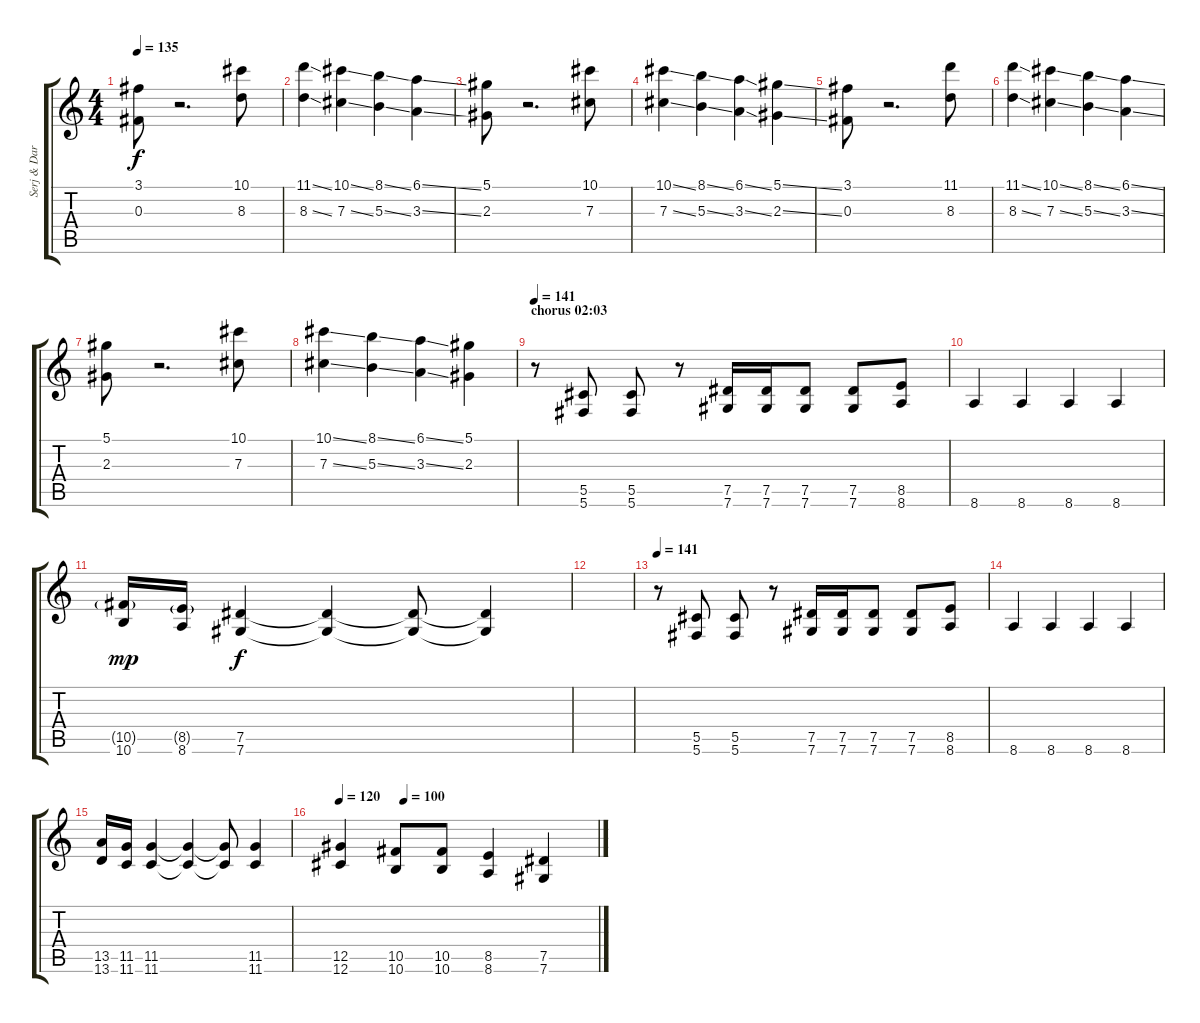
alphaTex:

\track ("Serj & Daron (Vocals)" "Serj & Dar") {instrument banjo}
\staff {score tabs}
\tuning (Eb4 Bb3 Gb3 Db3 Ab2 Db2) {hide}
\displaytranspose 12
\ts (4 4)
\tempo 135
\clef g2
\ks c
(3.1 0.3).8{dy f} r.2{d} (10.1 8.3).8 |
(11.1{ss} 8.3{ss}).4 (10.1{ss} 7.3{ss}).4 (8.1{ss} 5.3{ss}).4 (6.1{ss} 3.3{ss}).4 |
(5.1 2.3).8 r.2{d} (10.1 7.3).8 |
(10.1{ss} 7.3{ss}).4 (8.1{ss} 5.3{ss}).4 (6.1{ss} 3.3{ss}).4 (5.1{ss} 2.3{ss}).4 |
(3.1 0.3).8{volume 7} r.2{d} (11.1 8.3).8 |
(11.1{ss} 8.3{ss}).4 (10.1{ss} 7.3{ss}).4 (8.1{ss} 5.3{ss}).4 (6.1{ss} 3.3{ss}).4 |
(5.1 2.3).8 r.2{d} (10.1 7.3).8 |
(10.1{ss} 7.3{ss}).4 (8.1{ss} 5.3{ss}).4 (6.1{ss} 3.3{ss}).4 (5.1 2.3).4 |
\section ("" "chorus 02:03")
\tempo 141
r.8 (5.5 5.6).8 (5.5 5.6).8 r.8 (7.5 7.6).16 (7.5 7.6).16 (7.5 7.6).8 (7.5 7.6).8 (8.5 8.6).8 |
8.6.4 8.6.4 8.6.4 8.6.4 |
(10.5{g} 10.6).16{dy mp volume 16} (8.5{g} 8.6).16 (7.5 7.6).4{dy f} (7.5{t} 7.6{t}).4 (7.5{t} 7.6{t}).8 (7.5{t} 7.6{t}).4 |
|
\tempo 141
r.8 (5.5 5.6).8 (5.5 5.6).8 r.8 (7.5 7.6).16 (7.5 7.6).16 (7.5 7.6).8 (7.5 7.6).8 (8.5 8.6).8 |
8.6.4 8.6.4 8.6.4 8.6.4 |
(13.5 13.6).16{volume 16} (11.5 11.6).16 (11.5 11.6).4 (11.5{t} 11.6{t}).4 (11.5{t} 11.6{t}).8 (11.5 11.6).4 |
\tempo 120
\tempo (100 0.25)
(12.5 12.6).4 (10.5 10.6).8 (10.5 10.6).8 (8.5 8.6).4 (7.5 7.6).4
